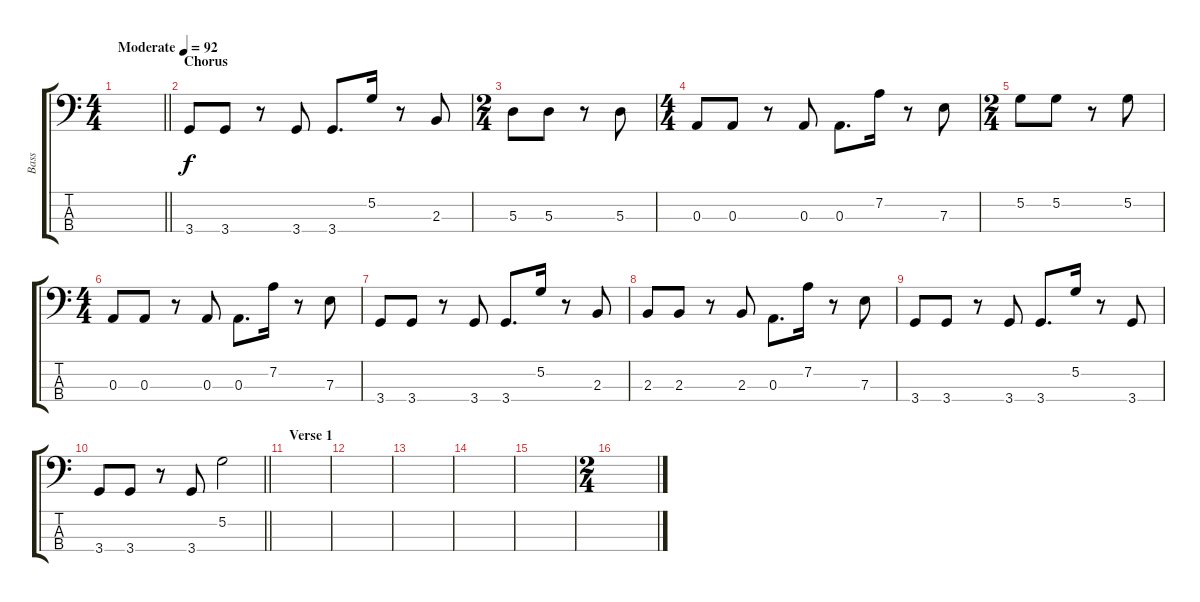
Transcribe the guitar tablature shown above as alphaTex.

\track ("Bass" "Bass") {instrument electricbassfinger}
\staff {score tabs}
\tuning (G2 D2 A1 E1) {hide}
\ts (4 4)
\tempo (92 "Moderate")
\clef f4
\barLineRight lightlight
\ks c
|
\section ("" "Chorus")
3.4.8 3.4.8 r.8 3.4.8 3.4.8{d} 5.2.16 r.8 2.3.8 |
\ts (2 4)
5.3.8 5.3.8 r.8 5.3.8 |
\ts (4 4)
0.3.8 0.3.8 r.8 0.3.8 0.3.8{d} 7.2.16 r.8 7.3.8 |
\ts (2 4)
5.2.8 5.2.8 r.8 5.2.8 |
\ts (4 4)
0.3.8 0.3.8 r.8 0.3.8 0.3.8{d} 7.2.16 r.8 7.3.8 |
3.4.8 3.4.8 r.8 3.4.8 3.4.8{d} 5.2.16 r.8 2.3.8 |
2.3.8 2.3.8 r.8 2.3.8 0.3.8{d} 7.2.16 r.8 7.3.8 |
3.4.8 3.4.8 r.8 3.4.8 3.4.8{d} 5.2.16 r.8 3.4.8 |
\barLineRight lightlight
3.4.8 3.4.8 r.8 3.4.8 5.2.2 |
\section ("" "Verse 1")
|
|
|
|
|
\ts (2 4)
